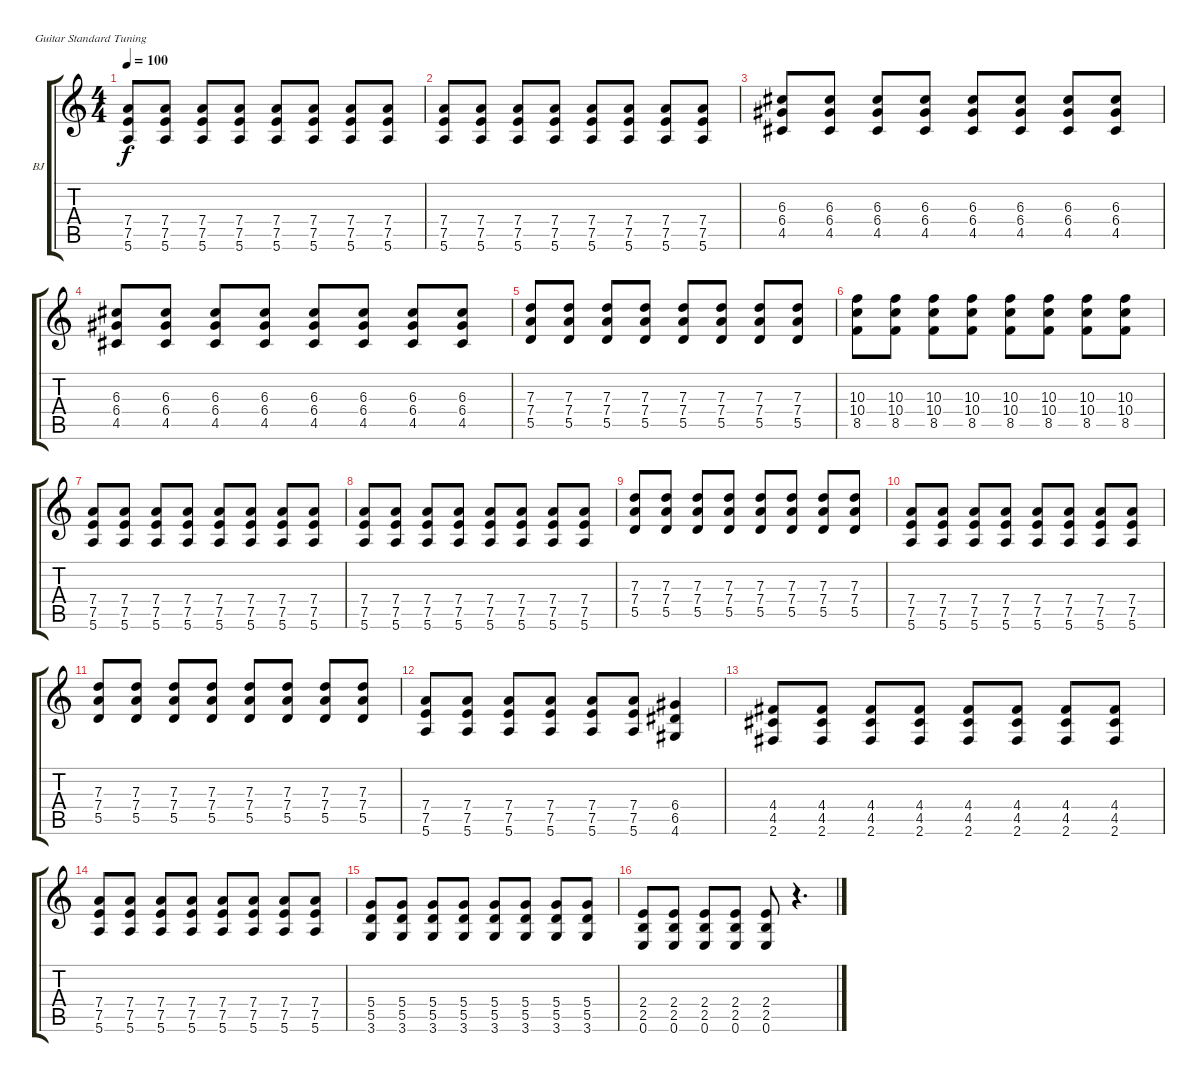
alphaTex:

\defaultSystemsLayout 4
\bracketExtendMode groupsimilarinstruments
\firstSystemTrackNameOrientation horizontal
\otherSystemsTrackNameOrientation horizontal
\track ("Rhythm Guitar- Billie Joe" "BJ") {instrument distortionguitar}
\staff {score tabs}
\tuning (E4 B3 G3 D3 A2 E2)
\ts (4 4)
\tempo 100
\clef g2
\ks c
(5.6 7.5 7.4).8{dy f} (5.6 7.5 7.4).8 (5.6 7.5 7.4).8 (5.6 7.5 7.4).8 (5.6 7.5 7.4).8 (5.6 7.5 7.4).8 (5.6 7.5 7.4).8 (5.6 7.5 7.4).8 |
(5.6 7.5 7.4).8 (5.6 7.5 7.4).8 (5.6 7.5 7.4).8 (5.6 7.5 7.4).8 (5.6 7.5 7.4).8 (5.6 7.5 7.4).8 (5.6 7.5 7.4).8 (5.6 7.5 7.4).8 |
(4.5 6.4 6.3).8 (4.5 6.4 6.3).8 (4.5 6.4 6.3).8 (4.5 6.4 6.3).8 (4.5 6.4 6.3).8 (4.5 6.4 6.3).8 (4.5 6.4 6.3).8 (4.5 6.4 6.3).8 |
(4.5 6.4 6.3).8 (4.5 6.4 6.3).8 (4.5 6.4 6.3).8 (4.5 6.4 6.3).8 (4.5 6.4 6.3).8 (4.5 6.4 6.3).8 (4.5 6.4 6.3).8 (4.5 6.4 6.3).8 |
(5.5 7.4 7.3).8 (5.5 7.4 7.3).8 (5.5 7.4 7.3).8 (5.5 7.4 7.3).8 (5.5 7.4 7.3).8 (5.5 7.4 7.3).8 (5.5 7.4 7.3).8 (5.5 7.4 7.3).8 |
(8.5 10.4 10.3).8 (8.5 10.4 10.3).8 (8.5 10.4 10.3).8 (8.5 10.4 10.3).8 (8.5 10.4 10.3).8 (8.5 10.4 10.3).8 (8.5 10.4 10.3).8 (8.5 10.4 10.3).8 |
(5.6 7.5 7.4).8 (5.6 7.5 7.4).8 (5.6 7.5 7.4).8 (5.6 7.5 7.4).8 (5.6 7.5 7.4).8 (5.6 7.5 7.4).8 (5.6 7.5 7.4).8 (5.6 7.5 7.4).8 |
(5.6 7.5 7.4).8 (5.6 7.5 7.4).8 (5.6 7.5 7.4).8 (5.6 7.5 7.4).8 (5.6 7.5 7.4).8 (5.6 7.5 7.4).8 (5.6 7.5 7.4).8 (5.6 7.5 7.4).8 |
(5.5 7.4 7.3).8 (5.5 7.4 7.3).8 (5.5 7.4 7.3).8 (5.5 7.4 7.3).8 (5.5 7.4 7.3).8 (5.5 7.4 7.3).8 (5.5 7.4 7.3).8 (5.5 7.4 7.3).8 |
(5.6 7.5 7.4).8 (5.6 7.5 7.4).8 (5.6 7.5 7.4).8 (5.6 7.5 7.4).8 (5.6 7.5 7.4).8 (5.6 7.5 7.4).8 (5.6 7.5 7.4).8 (5.6 7.5 7.4).8 |
(5.5 7.4 7.3).8 (5.5 7.4 7.3).8 (5.5 7.4 7.3).8 (5.5 7.4 7.3).8 (5.5 7.4 7.3).8 (5.5 7.4 7.3).8 (5.5 7.4 7.3).8 (5.5 7.4 7.3).8 |
(5.6 7.5 7.4).8 (5.6 7.5 7.4).8 (5.6 7.5 7.4).8 (5.6 7.5 7.4).8 (5.6 7.5 7.4).8 (5.6 7.5 7.4).8 (4.6 6.5 6.4).4 |
(4.5 2.6 4.4).8 (4.5 2.6 4.4).8 (4.5 2.6 4.4).8 (4.5 2.6 4.4).8 (4.5 2.6 4.4).8 (4.5 2.6 4.4).8 (4.5 2.6 4.4).8 (4.5 2.6 4.4).8 |
(5.6 7.5 7.4).8 (5.6 7.5 7.4).8 (5.6 7.5 7.4).8 (5.6 7.5 7.4).8 (5.6 7.5 7.4).8 (5.6 7.5 7.4).8 (5.6 7.5 7.4).8 (5.6 7.5 7.4).8 |
(3.6 5.5 5.4).8 (3.6 5.5 5.4).8 (3.6 5.5 5.4).8 (3.6 5.5 5.4).8 (3.6 5.5 5.4).8 (3.6 5.5 5.4).8 (3.6 5.5 5.4).8 (3.6 5.5 5.4).8 |
(0.6 2.5 2.4).8 (0.6 2.5 2.4).8 (0.6 2.5 2.4).8 (0.6 2.5 2.4).8 (0.6 2.5 2.4).8 r.4{d}
